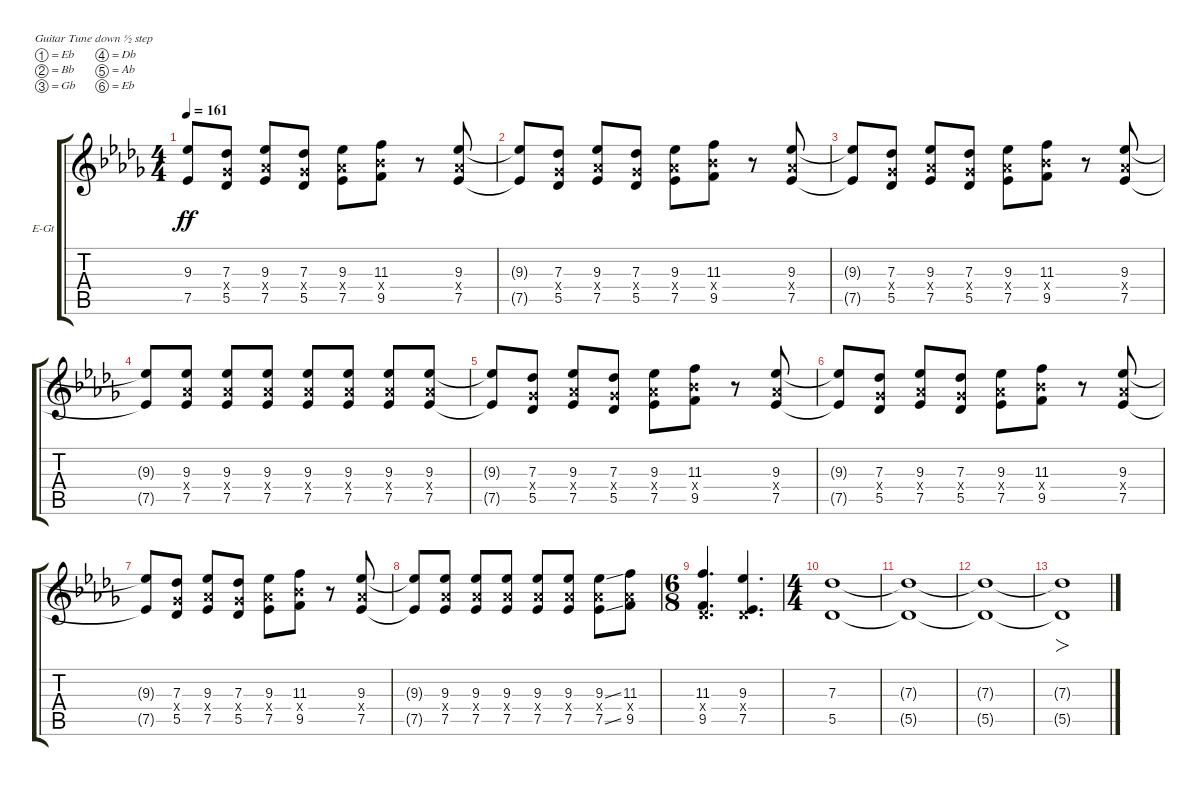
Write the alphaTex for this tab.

\bracketExtendMode groupsimilarinstruments
\firstSystemTrackNameOrientation horizontal
\otherSystemsTrackNameOrientation horizontal
\track ("Lead Gutar" "E-Gt") {instrument distortionguitar}
\staff {score tabs}
\tuning (Eb4 Bb3 Gb3 Db3 Ab2 Eb2)
\ts (4 4)
\tempo 161
\clef g2
\ks db
(9.3{t} 7.5{t}).8{dy ff} (7.3 5.4{x} 5.5).8 (9.3 7.4{x} 7.5).8 (7.3 5.4{x} 5.5).8 (9.3 7.4{x} 7.5).8 (11.3 9.4{x} 9.5).8 r.8 (9.3 7.4{x} 7.5).8 |
(9.3{t} 7.5{t}).8 (7.3 5.4{x} 5.5).8 (9.3 7.4{x} 7.5).8 (7.3 5.4{x} 5.5).8 (9.3 7.4{x} 7.5).8 (11.3 9.4{x} 9.5).8 r.8 (9.3 7.4{x} 7.5).8 |
(9.3{t} 7.5{t}).8 (7.3 5.4{x} 5.5).8 (9.3 7.4{x} 7.5).8 (7.3 5.4{x} 5.5).8 (9.3 7.4{x} 7.5).8 (11.3 9.4{x} 9.5).8 r.8 (9.3 7.4{x} 7.5).8 |
(9.3{t} 7.5{t}).8 (9.3 7.4{x} 7.5).8 (9.3 7.4{x} 7.5).8 (9.3 7.4{x} 7.5).8 (9.3 7.4{x} 7.5).8 (9.3 7.4{x} 7.5).8 (9.3 7.4{x} 7.5).8 (9.3 7.4{x} 7.5).8 |
(9.3{t} 7.5{t}).8 (7.3 5.4{x} 5.5).8 (9.3 7.4{x} 7.5).8 (7.3 5.4{x} 5.5).8 (9.3 7.4{x} 7.5).8 (11.3 9.4{x} 9.5).8 r.8 (9.3 7.4{x} 7.5).8 |
(9.3{t} 7.5{t}).8 (7.3 5.4{x} 5.5).8 (9.3 7.4{x} 7.5).8 (7.3 5.4{x} 5.5).8 (9.3 7.4{x} 7.5).8 (11.3 9.4{x} 9.5).8 r.8 (9.3 7.4{x} 7.5).8 |
(9.3{t} 7.5{t}).8 (7.3 5.4{x} 5.5).8 (9.3 7.4{x} 7.5).8 (7.3 5.4{x} 5.5).8 (9.3 7.4{x} 7.5).8 (11.3 9.4{x} 9.5).8 r.8 (9.3 7.4{x} 7.5).8 |
(9.3{t} 7.5{t}).8 (9.3 7.4{x} 7.5).8 (9.3 7.4{x} 7.5).8 (9.3 7.4{x} 7.5).8 (9.3 7.4{x} 7.5).8 (9.3 7.4{x} 7.5).8 (9.3{ss} 7.4{x} 7.5{ss}).8 (11.3 7.4{x} 9.5).8 |
\ts (6 8)
(9.5 11.3 0.4{x}).4{d} (7.5 9.3 0.4{x}).4{d} |
\ts (4 4)
(5.5 7.3).1 |
(5.5{t} 7.3{t}).1 |
(5.5{t} 7.3{t}).1 |
(7.3{t} 5.5{t}).1{fo}
